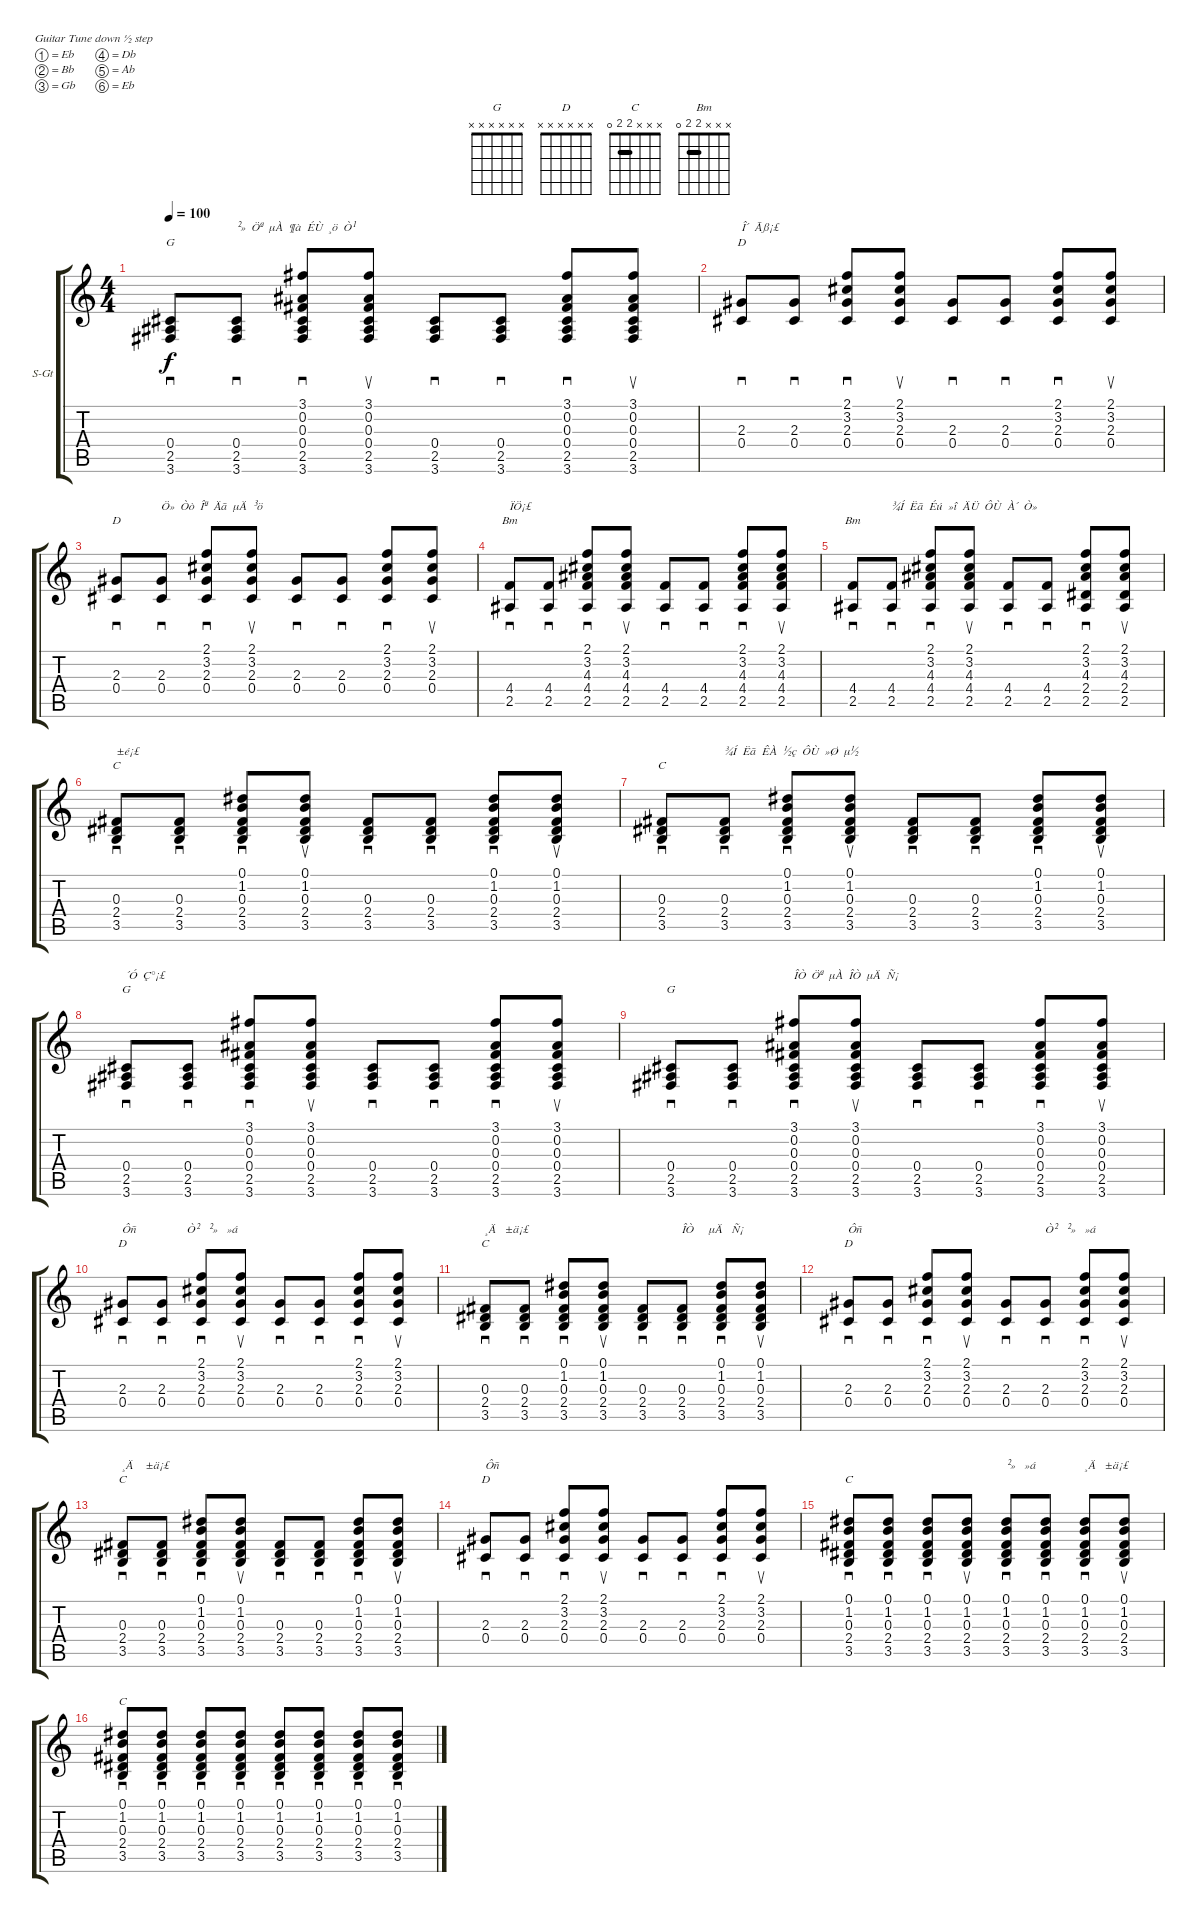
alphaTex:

\bracketExtendMode groupsimilarinstruments
\firstSystemTrackNameOrientation horizontal
\otherSystemsTrackNameOrientation horizontal
\track ("½Ú×à¼ªËû" "S-Gt") {instrument acousticguitarsteel}
\staff {score tabs}
\tuning (Eb4 Bb3 Gb3 Db3 Ab2 Eb2)
\chord ("G" x x x x x x)
\chord ("D" x x x x x x)
\chord ("C" x x x 2 2 0) {barre 2}
\chord ("Bm" x x x x x x)
\chord ("Bm" x x x 2 2 0) {barre 2}
\ts (4 4)
\tempo 100
\clef g2
\ks c
(0.4 2.5 3.6).8{sd ch "G" dy f} (0.4 2.5 3.6).8{sd txt "²»  Öª  µÀ  ¶à  ÉÙ  ¸ö  Ò¹"} (3.1 0.2 0.3 0.4 2.5 3.6).8{sd} (3.1 0.2 0.3 0.4 2.5 3.6).8{su} (0.4 2.5 3.6).8{sd} (0.4 2.5 3.6).8{sd} (3.1 0.2 0.3 0.4 2.5 3.6).8{sd} (3.1 0.2 0.3 0.4 2.5 3.6).8{su} |
(2.3 0.4).8{sd ch "D" txt "Î´  Ãß¡£"} (2.3 0.4).8{sd} (2.1 3.2 2.3 0.4).8{sd} (2.1 3.2 2.3 0.4).8{su} (2.3 0.4).8{sd} (2.3 0.4).8{sd} (2.1 3.2 2.3 0.4).8{sd} (2.1 3.2 2.3 0.4).8{su} |
(2.3 0.4).8{sd ch "D"} (2.3 0.4).8{sd txt "Ö»  Òò  Îª  Äã  µÄ  ³ö"} (2.1 3.2 2.3 0.4).8{sd} (2.1 3.2 2.3 0.4).8{su} (2.3 0.4).8{sd} (2.3 0.4).8{sd} (2.1 3.2 2.3 0.4).8{sd} (2.1 3.2 2.3 0.4).8{su} |
(4.4 2.5).8{sd ch "Bm" txt "ÏÖ¡£"} (4.4 2.5).8{sd} (2.1 3.2 4.3 4.4 2.5).8{sd} (2.1 3.2 4.3 4.4 2.5).8{su} (4.4 2.5).8{sd} (4.4 2.5).8{sd} (2.1 3.2 4.3 4.4 2.5).8{sd} (2.1 3.2 4.3 4.4 2.5).8{su} |
(4.4 2.5).8{sd ch "Bm"} (4.4 2.5).8{sd txt "¾Í  Ëã  Éú  »î  ÄÜ  ÔÙ  À´  Ò»"} (2.1 3.2 4.3 4.4 2.5).8{sd} (2.1 3.2 4.3 4.4 2.5).8{su} (4.4 2.5).8{sd} (4.4 2.5).8{sd} (2.1 3.2 4.3 2.4 2.5).8{sd} (2.1 3.2 4.3 2.4 2.5).8{su} |
(0.3 2.4 3.5).8{sd ch "C" txt "±é¡£"} (0.3 2.4 3.5).8{sd} (0.1 1.2 0.3 2.4 3.5).8{sd} (0.1 1.2 0.3 2.4 3.5).8{su} (0.3 2.4 3.5).8{sd} (0.3 2.4 3.5).8{sd} (0.1 1.2 0.3 2.4 3.5).8{sd} (0.1 1.2 0.3 2.4 3.5).8{su} |
(0.3 2.4 3.5).8{sd ch "C"} (0.3 2.4 3.5).8{sd txt "¾Í  Ëã  ÊÀ  ½ç  ÔÙ  »Ø  µ½  "} (0.1 1.2 0.3 2.4 3.5).8{sd} (0.1 1.2 0.3 2.4 3.5).8{su} (0.3 2.4 3.5).8{sd} (0.3 2.4 3.5).8{sd} (0.1 1.2 0.3 2.4 3.5).8{sd} (0.1 1.2 0.3 2.4 3.5).8{su} |
(0.4 2.5 3.6).8{sd ch "G" txt "´Ó  Ç°¡£"} (0.4 2.5 3.6).8{sd} (3.1 0.2 0.3 0.4 2.5 3.6).8{sd} (3.1 0.2 0.3 0.4 2.5 3.6).8{su} (0.4 2.5 3.6).8{sd} (0.4 2.5 3.6).8{sd} (3.1 0.2 0.3 0.4 2.5 3.6).8{sd} (3.1 0.2 0.3 0.4 2.5 3.6).8{su} |
(0.4 2.5 3.6).8{sd ch "G"} (0.4 2.5 3.6).8{sd} (3.1 0.2 0.3 0.4 2.5 3.6).8{sd txt "ÎÒ  Öª  µÀ  ÎÒ  µÄ  Ñ¡"} (3.1 0.2 0.3 0.4 2.5 3.6).8{su} (0.4 2.5 3.6).8{sd} (0.4 2.5 3.6).8{sd} (3.1 0.2 0.3 0.4 2.5 3.6).8{sd} (3.1 0.2 0.3 0.4 2.5 3.6).8{su} |
(2.3 0.4).8{sd ch "D" txt "Ôñ                 Ò²   ²»   »á"} (2.3 0.4).8{sd} (2.1 3.2 2.3 0.4).8{sd} (2.1 3.2 2.3 0.4).8{su} (2.3 0.4).8{sd} (2.3 0.4).8{sd} (2.1 3.2 2.3 0.4).8{sd} (2.1 3.2 2.3 0.4).8{su} |
(0.3 2.4 3.5).8{sd ch "C" txt "¸Ä   ±ä¡£"} (0.3 2.4 3.5).8{sd} (0.1 1.2 0.3 2.4 3.5).8{sd} (0.1 1.2 0.3 2.4 3.5).8{su} (0.3 2.4 3.5).8{sd} (0.3 2.4 3.5).8{sd txt "ÎÒ     µÄ   Ñ¡ "} (0.1 1.2 0.3 2.4 3.5).8{sd} (0.1 1.2 0.3 2.4 3.5).8{su} |
(2.3 0.4).8{sd ch "D" txt "Ôñ                 "} (2.3 0.4).8{sd} (2.1 3.2 2.3 0.4).8{sd} (2.1 3.2 2.3 0.4).8{su} (2.3 0.4).8{sd} (2.3 0.4).8{sd txt "Ò²   ²»   »á"} (2.1 3.2 2.3 0.4).8{sd} (2.1 3.2 2.3 0.4).8{su} |
(0.3 2.4 3.5).8{sd ch "C" txt "¸Ä    ±ä¡£"} (0.3 2.4 3.5).8{sd} (0.1 1.2 0.3 2.4 3.5).8{sd} (0.1 1.2 0.3 2.4 3.5).8{su} (0.3 2.4 3.5).8{sd} (0.3 2.4 3.5).8{sd} (0.1 1.2 0.3 2.4 3.5).8{sd} (0.1 1.2 0.3 2.4 3.5).8{su} |
(2.3 0.4).8{sd ch "D" txt "Ôñ                 "} (2.3 0.4).8{sd} (2.1 3.2 2.3 0.4).8{sd} (2.1 3.2 2.3 0.4).8{su} (2.3 0.4).8{sd} (2.3 0.4).8{sd} (2.1 3.2 2.3 0.4).8{sd} (2.1 3.2 2.3 0.4).8{su} |
(0.1 1.2 0.3 2.4 3.5).8{sd ch "C"} (0.1 1.2 0.3 2.4 3.5).8{sd} (0.1 1.2 0.3 2.4 3.5).8{sd} (0.1 1.2 0.3 2.4 3.5).8{su} (0.1 1.2 0.3 2.4 3.5).8{sd txt "²»   »á"} (0.1 1.2 0.3 2.4 3.5).8{sd} (0.1 1.2 0.3 2.4 3.5).8{sd txt "¸Ä   ±ä¡£"} (0.1 1.2 0.3 2.4 3.5).8{su} |
(0.1 1.2 0.3 2.4 3.5).8{sd ch "C"} (0.1 1.2 0.3 2.4 3.5).8{sd} (0.1 1.2 0.3 2.4 3.5).8{sd} (0.1 1.2 0.3 2.4 3.5).8{sd} (0.1 1.2 0.3 2.4 3.5).8{sd} (0.1 1.2 0.3 2.4 3.5).8{sd} (0.1 1.2 0.3 2.4 3.5).8{sd} (0.1 1.2 0.3 2.4 3.5).8{sd}
